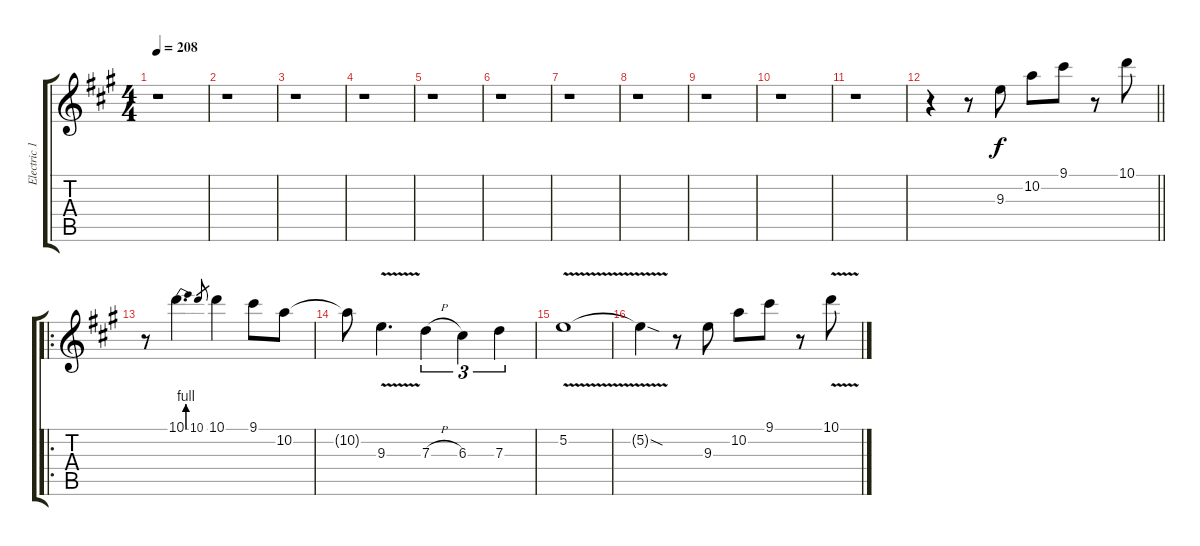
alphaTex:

\track ("Electric 1" "Electric 1") {instrument distortionguitar}
\staff {score tabs}
\tuning (E4 B3 G3 D3 A2 E2) {hide}
\ts (4 4)
\tempo 208
\clef g2
\ks a
r.1{dy f instrument distortionguitar} |
r.1 |
r.1 |
r.1 |
r.1 |
r.1 |
r.1 |
r.1 |
r.1 |
r.1 |
r.1 |
\barLineRight lightlight
r.4 r.8 9.3.8 10.2.8 9.1.8 r.8 10.1.8 |
\ro
r.8 10.1{be (bend 0 0 60 4)}.4{d} 10.1.8{gr} 10.1.4 9.1.8 10.2.8 |
10.2{t}.8 9.3{v}.4{d} 7.3{h}.4{tu (3 2)} 6.3.4{tu (3 2)} 7.3.4{tu (3 2)} |
5.2{v}.1 |
5.2{sod t}.4 r.8 9.3.8 10.2.8 9.1.8 r.8 10.1{v}.8
